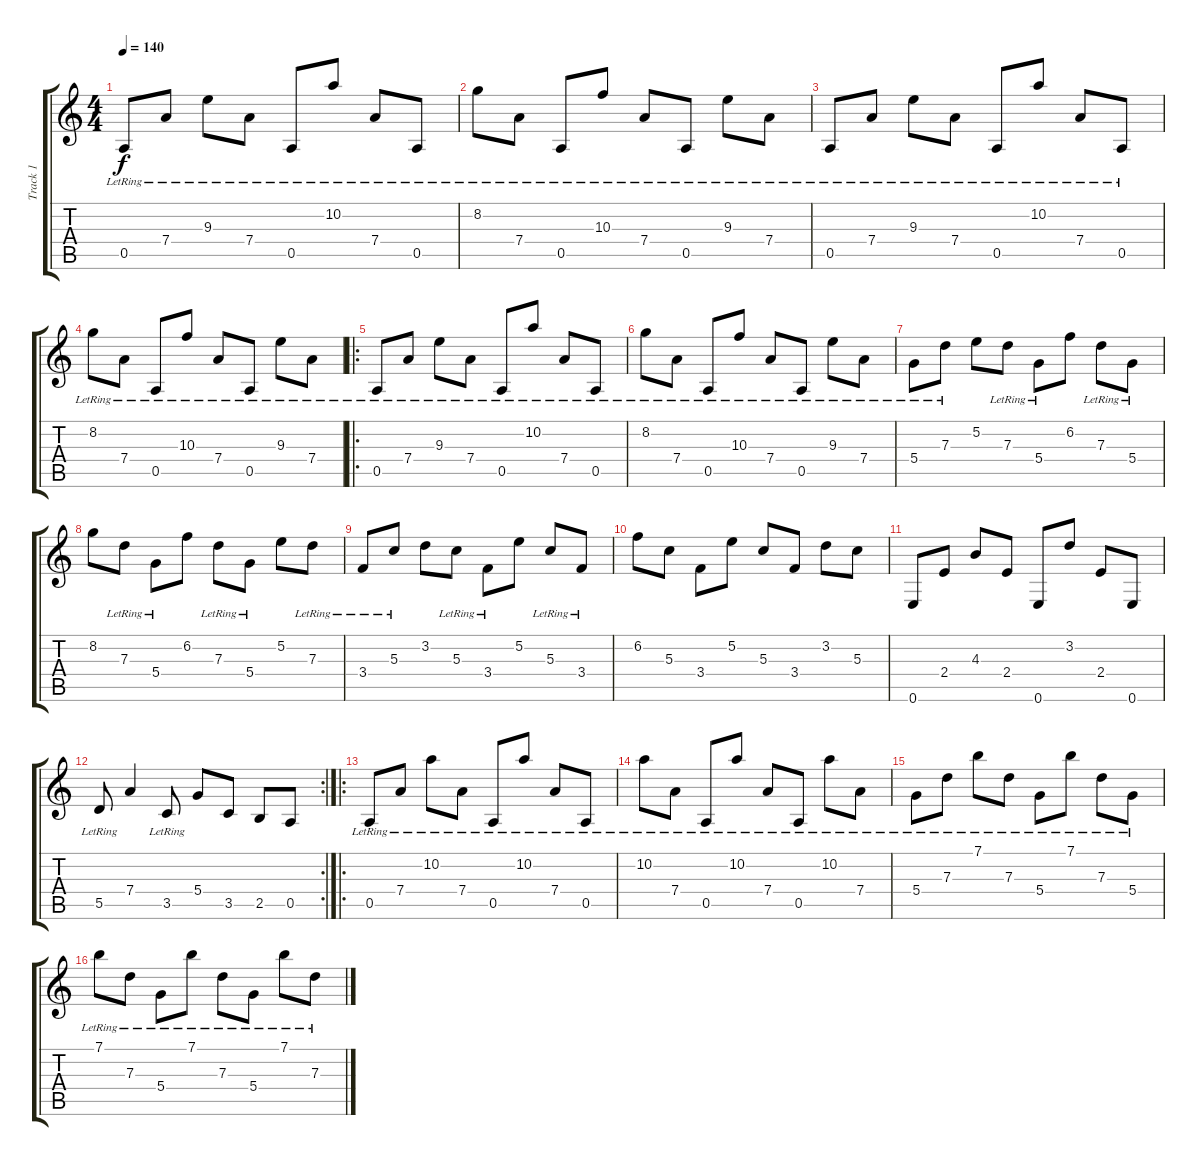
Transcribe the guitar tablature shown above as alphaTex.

\track ("Track 1" "Track 1") {instrument acousticguitarnylon}
\staff {score tabs}
\tuning (E4 B3 G3 D3 A2 E2) {hide}
\ts (4 4)
\tempo 140
\clef g2
\ks c
0.5{lr}.8{dy f instrument acousticguitarnylon} 7.4{lr}.8 9.3{lr}.8 7.4{lr}.8 0.5{lr}.8 10.2{lr}.8 7.4{lr}.8 0.5{lr}.8 |
8.2{lr}.8 7.4{lr}.8 0.5{lr}.8 10.3{lr}.8 7.4{lr}.8 0.5{lr}.8 9.3{lr}.8 7.4{lr}.8 |
0.5{lr}.8 7.4{lr}.8 9.3{lr}.8 7.4{lr}.8 0.5{lr}.8 10.2{lr}.8 7.4{lr}.8 0.5{lr}.8 |
8.2{lr}.8 7.4{lr}.8 0.5{lr}.8 10.3{lr}.8 7.4{lr}.8 0.5{lr}.8 9.3{lr}.8 7.4{lr}.8 |
\ro
0.5{lr}.8 7.4{lr}.8 9.3{lr}.8 7.4{lr}.8 0.5{lr}.8 10.2{lr}.8 7.4{lr}.8 0.5{lr}.8 |
8.2{lr}.8 7.4{lr}.8 0.5{lr}.8 10.3{lr}.8 7.4{lr}.8 0.5{lr}.8 9.3{lr}.8 7.4{lr}.8 |
5.4{lr}.8 7.3{lr}.8 5.2.8 7.3{lr}.8 5.4{lr}.8 6.2.8 7.3{lr}.8 5.4{lr}.8 |
8.2.8 7.3{lr}.8 5.4{lr}.8 6.2.8 7.3{lr}.8 5.4{lr}.8 5.2.8 7.3{lr}.8 |
3.4{lr}.8 5.3{lr}.8 3.2.8 5.3{lr}.8 3.4{lr}.8 5.2.8 5.3{lr}.8 3.4{lr}.8 |
6.2.8 5.3.8 3.4.8 5.2.8 5.3.8 3.4.8 3.2.8 5.3.8 |
0.6.8 2.4.8 4.3.8 2.4.8 0.6.8 3.2.8 2.4.8 0.6.8 |
\rc 2
5.5{lr}.8 7.4.4 3.5{lr}.8 5.4.8 3.5.8 2.5.8 0.5.8 |
\ro
0.5{lr}.8 7.4{lr}.8 10.2{lr}.8 7.4{lr}.8 0.5{lr}.8 10.2{lr}.8 7.4{lr}.8 0.5{lr}.8 |
10.2{lr}.8 7.4{lr}.8 0.5{lr}.8 10.2{lr}.8 7.4{lr}.8 0.5{lr}.8 10.2{lr}.8 7.4{lr}.8 |
5.4{lr}.8 7.3{lr}.8 7.1{lr}.8 7.3{lr}.8 5.4{lr}.8 7.1{lr}.8 7.3{lr}.8 5.4{lr}.8 |
7.1{lr}.8 7.3{lr}.8 5.4{lr}.8 7.1{lr}.8 7.3{lr}.8 5.4{lr}.8 7.1{lr}.8 7.3{lr}.8
